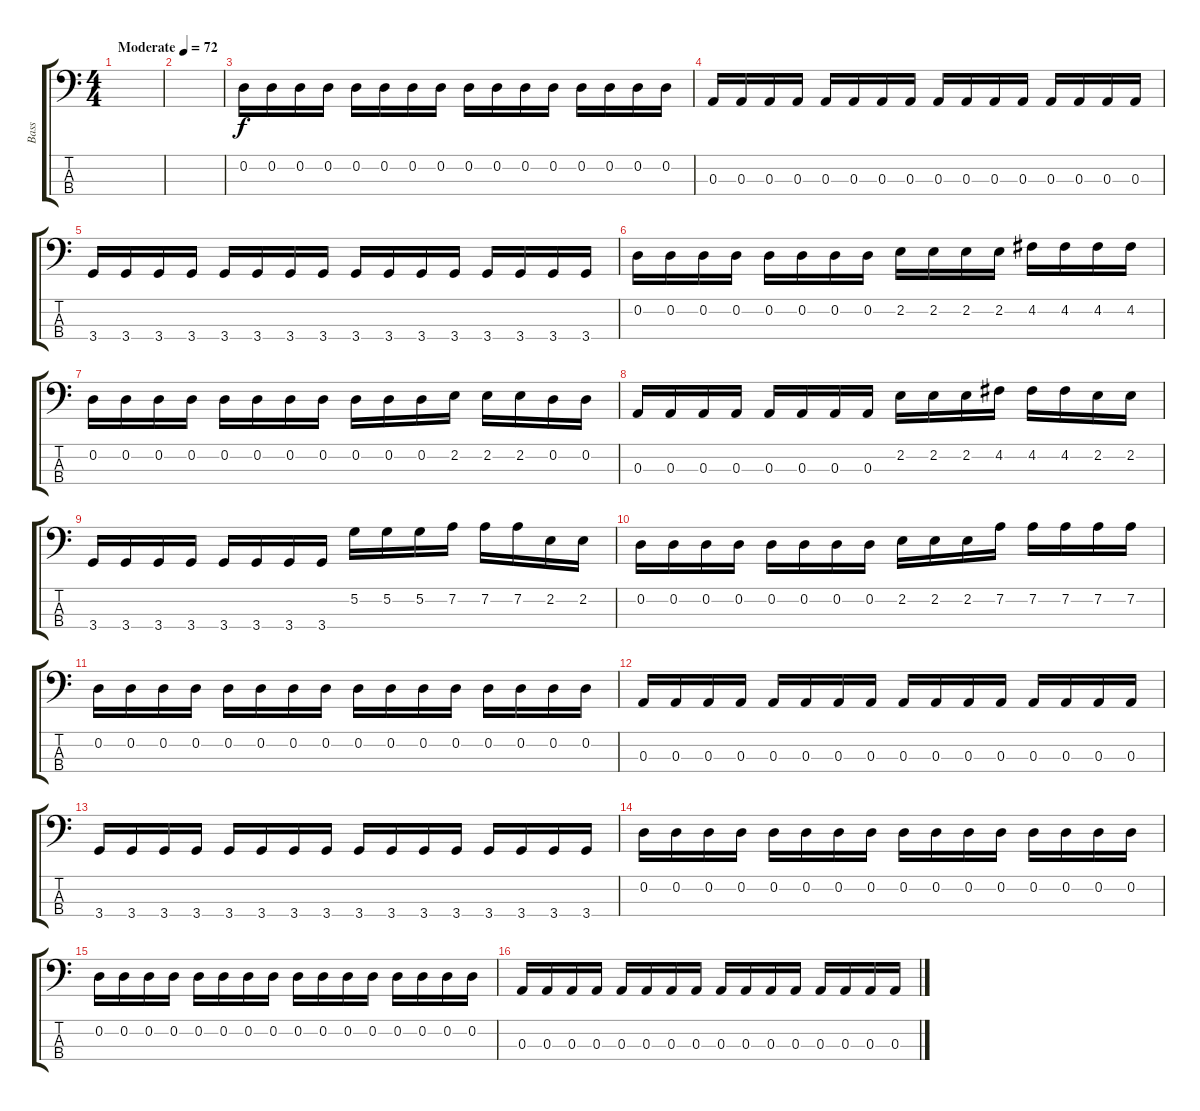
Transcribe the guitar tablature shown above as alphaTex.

\track ("Bass" "Bass") {instrument electricbassfinger}
\staff {score tabs}
\tuning (G2 D2 A1 E1) {hide}
\ts (4 4)
\tempo (72 "Moderate")
\clef f4
\ks c
|
|
0.2.16 0.2.16 0.2.16 0.2.16 0.2.16 0.2.16 0.2.16 0.2.16 0.2.16 0.2.16 0.2.16 0.2.16 0.2.16 0.2.16 0.2.16 0.2.16 |
0.3.16 0.3.16 0.3.16 0.3.16 0.3.16 0.3.16 0.3.16 0.3.16 0.3.16 0.3.16 0.3.16 0.3.16 0.3.16 0.3.16 0.3.16 0.3.16 |
3.4.16 3.4.16 3.4.16 3.4.16 3.4.16 3.4.16 3.4.16 3.4.16 3.4.16 3.4.16 3.4.16 3.4.16 3.4.16 3.4.16 3.4.16 3.4.16 |
0.2.16 0.2.16 0.2.16 0.2.16 0.2.16 0.2.16 0.2.16 0.2.16 2.2.16 2.2.16 2.2.16 2.2.16 4.2.16 4.2.16 4.2.16 4.2.16 |
0.2.16 0.2.16 0.2.16 0.2.16 0.2.16 0.2.16 0.2.16 0.2.16 0.2.16 0.2.16 0.2.16 2.2.16 2.2.16 2.2.16 0.2.16 0.2.16 |
0.3.16 0.3.16 0.3.16 0.3.16 0.3.16 0.3.16 0.3.16 0.3.16 2.2.16 2.2.16 2.2.16 4.2.16 4.2.16 4.2.16 2.2.16 2.2.16 |
3.4.16 3.4.16 3.4.16 3.4.16 3.4.16 3.4.16 3.4.16 3.4.16 5.2.16 5.2.16 5.2.16 7.2.16 7.2.16 7.2.16 2.2.16 2.2.16 |
0.2.16 0.2.16 0.2.16 0.2.16 0.2.16 0.2.16 0.2.16 0.2.16 2.2.16 2.2.16 2.2.16 7.2.16 7.2.16 7.2.16 7.2.16 7.2.16 |
0.2.16 0.2.16 0.2.16 0.2.16 0.2.16 0.2.16 0.2.16 0.2.16 0.2.16 0.2.16 0.2.16 0.2.16 0.2.16 0.2.16 0.2.16 0.2.16 |
0.3.16 0.3.16 0.3.16 0.3.16 0.3.16 0.3.16 0.3.16 0.3.16 0.3.16 0.3.16 0.3.16 0.3.16 0.3.16 0.3.16 0.3.16 0.3.16 |
3.4.16 3.4.16 3.4.16 3.4.16 3.4.16 3.4.16 3.4.16 3.4.16 3.4.16 3.4.16 3.4.16 3.4.16 3.4.16 3.4.16 3.4.16 3.4.16 |
0.2.16 0.2.16 0.2.16 0.2.16 0.2.16 0.2.16 0.2.16 0.2.16 0.2.16 0.2.16 0.2.16 0.2.16 0.2.16 0.2.16 0.2.16 0.2.16 |
0.2.16 0.2.16 0.2.16 0.2.16 0.2.16 0.2.16 0.2.16 0.2.16 0.2.16 0.2.16 0.2.16 0.2.16 0.2.16 0.2.16 0.2.16 0.2.16 |
0.3.16 0.3.16 0.3.16 0.3.16 0.3.16 0.3.16 0.3.16 0.3.16 0.3.16 0.3.16 0.3.16 0.3.16 0.3.16 0.3.16 0.3.16 0.3.16
